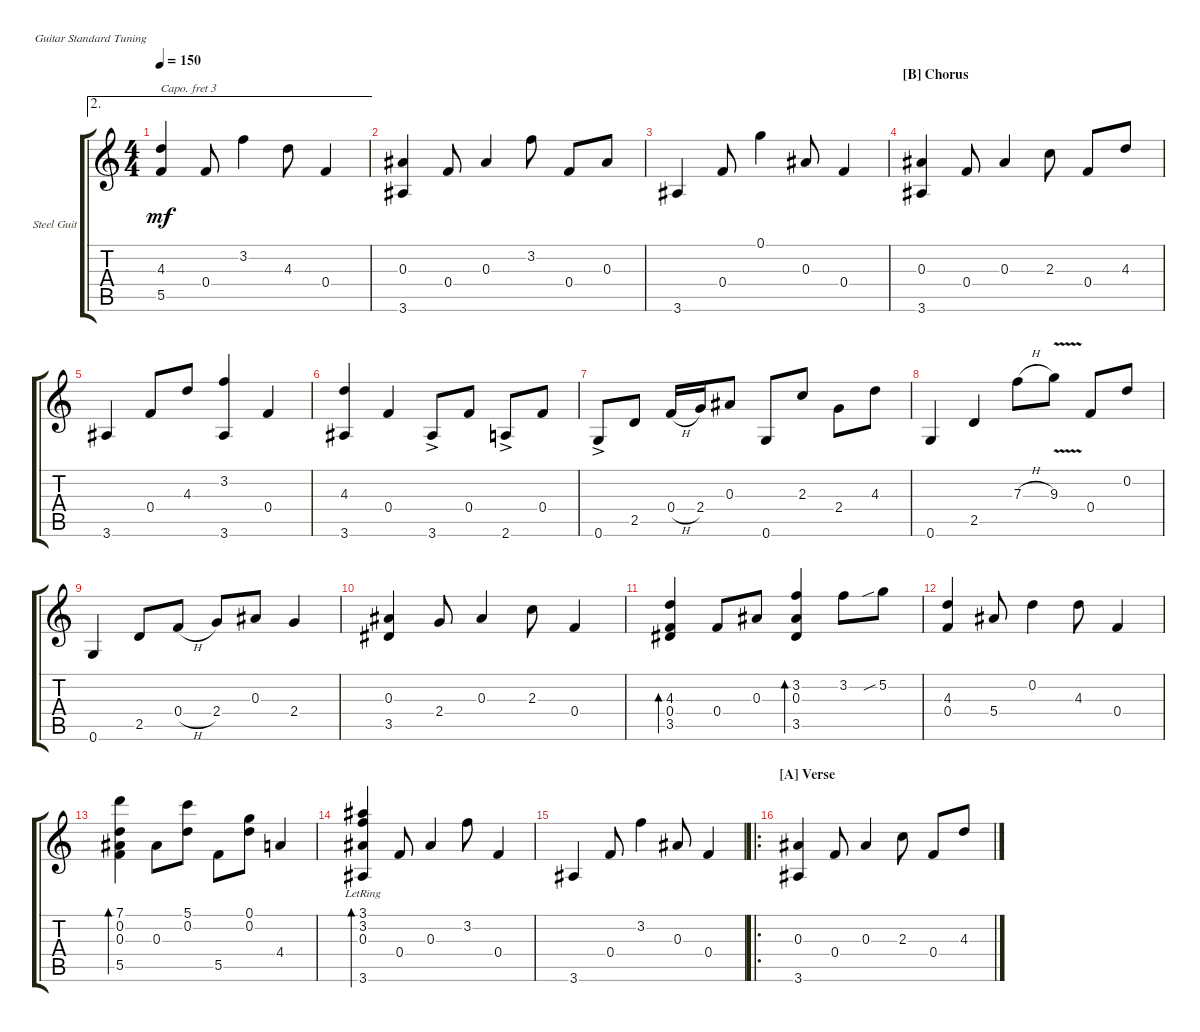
\defaultSystemsLayout 4
\bracketExtendMode groupsimilarinstruments
\firstSystemTrackNameOrientation horizontal
\otherSystemsTrackNameOrientation horizontal
\track ("Steel Guitar" "Steel Guit") {instrument acousticguitarsteel}
\staff {score tabs}
\capo 3
\tuning (E4 B3 G3 D3 A2 E2)
\ae 2
\ts (4 4)
\tempo 150
\clef g2
\ks c
(5.5 4.3).4{dy mf} 0.4.8 3.2.4 4.3.8 0.4.4 |
(3.6 0.3).4 0.4.8 0.3.4 3.2.8 0.4.8 0.3.8 |
3.6.4 0.4.8 0.1.4 0.3.8 0.4.4 |
\section ("B" "Chorus")
(3.6 0.3).4 0.4.8 0.3.4 2.3.8 0.4.8 4.3.8 |
3.6.4 0.4.8 4.3.8 (3.2 3.6).4 0.4.4 |
(4.3 3.6).4 0.4.4 3.6{ac}.8 0.4.8 2.6{ac}.8 0.4.8 |
0.6{ac}.8 2.5.8 0.4{h}.16 2.4.16 0.3.8 0.6.8 2.3.8 2.4.8 4.3.8 |
0.6.4 2.5.4 7.3{h}.8 9.3{v}.8 0.4.8 0.2.8 |
0.6.4 2.5.8 0.4{h}.8 2.4.8 0.3.8 2.4.4 |
(0.3 3.5).4 2.4.8 0.3.4 2.3.8 0.4.4 |
(3.5 0.4 4.3).4{bd 240} 0.4.8 0.3.8 (3.2 3.5 0.3).4{bd 30} 3.2.8 5.2{sib}.8 |
(4.3 0.4).4 5.4.8 0.2.4 4.3.8 0.4.4 |
(5.5 0.3 0.2 7.1).4{bd 240} 0.3.8 (5.1 0.2).8 5.5.8 (0.1 0.2).8 4.4.4 |
(3.6 0.3 3.2{lr} 3.1).4{bd 240} 0.4.8 0.3.4 3.2.8 0.4.4 |
3.6.4 0.4.8 3.2.4 0.3.8 0.4.4 |
\ro
\section ("A" "Verse")
(3.6 0.3).4 0.4.8 0.3.4 2.3.8 0.4.8 4.3.8
